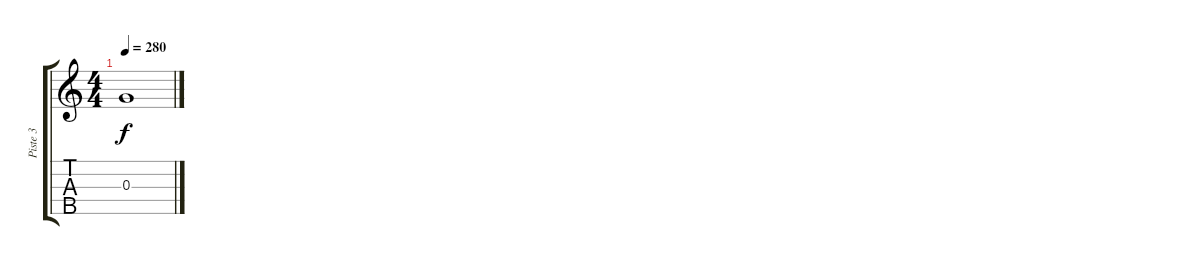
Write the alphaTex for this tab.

\track ("Piste 3" "Piste 3") {instrument banjo}
\staff {score tabs}
\tuning (D4 B3 G3 D3 G4) {hide}
\displaytranspose 12
\ts (4 4)
\tempo 280
\clef g2
\ks c
0.3.1{dy f}
